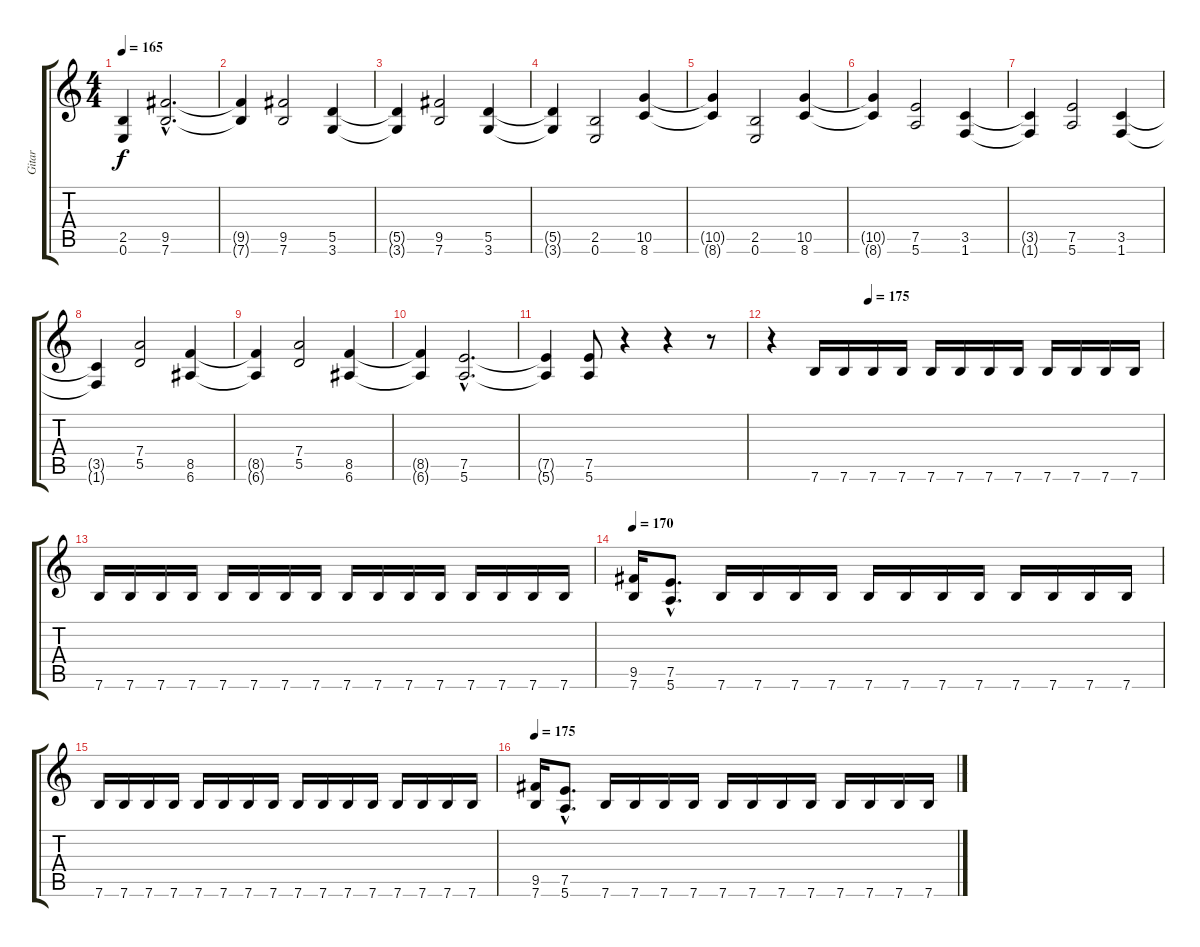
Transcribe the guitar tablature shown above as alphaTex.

\track ("Gitar" "Gitar") {instrument distortionguitar}
\staff {score tabs}
\tuning (E4 B3 G3 D3 A2 E2) {hide}
\ts (4 4)
\tempo 165
\clef g2
\ks c
(2.5{t} 0.6{t}).4{dy f} (9.5{hac} 7.6{hac}).2{d} |
(9.5{t} 7.6{t}).4 (9.5 7.6).2 (5.5 3.6).4 |
(5.5{t} 3.6{t}).4 (9.5 7.6).2 (5.5 3.6).4 |
(5.5{t} 3.6{t}).4 (2.5 0.6).2 (10.5 8.6).4 |
(10.5{t} 8.6{t}).4 (2.5 0.6).2 (10.5 8.6).4 |
(10.5{t} 8.6{t}).4 (7.5 5.6).2 (3.5 1.6).4 |
(3.5{t} 1.6{t}).4 (7.5 5.6).2 (3.5 1.6).4 |
(3.5{t} 1.6{t}).4 (7.4 5.5).2 (8.5 6.6).4 |
(8.5{t} 6.6{t}).4 (7.4 5.5).2 (8.5 6.6).4 |
(8.5{t} 6.6{t}).4 (7.5{hac} 5.6{hac}).2{d} |
(7.5{t} 5.6{t}).4 (7.5 5.6).8 r.4 r.4 r.8 |
\section ("" "")
\tempo (175 0.25)
r.4 7.6.16 7.6.16 7.6.16 7.6.16 7.6.16 7.6.16 7.6.16 7.6.16 7.6.16 7.6.16 7.6.16 7.6.16 |
7.6.16 7.6.16 7.6.16 7.6.16 7.6.16 7.6.16 7.6.16 7.6.16 7.6.16 7.6.16 7.6.16 7.6.16 7.6.16 7.6.16 7.6.16 7.6.16 |
\tempo 170
(9.5 7.6).16 (7.5{hac} 5.6{hac}).8{d} 7.6.16 7.6.16 7.6.16 7.6.16 7.6.16 7.6.16 7.6.16 7.6.16 7.6.16 7.6.16 7.6.16 7.6.16 |
7.6.16 7.6.16 7.6.16 7.6.16 7.6.16 7.6.16 7.6.16 7.6.16 7.6.16 7.6.16 7.6.16 7.6.16 7.6.16 7.6.16 7.6.16 7.6.16 |
\tempo 175
(9.5 7.6).16 (7.5{hac} 5.6{hac}).8{d} 7.6.16 7.6.16 7.6.16 7.6.16 7.6.16 7.6.16 7.6.16 7.6.16 7.6.16 7.6.16 7.6.16 7.6.16
